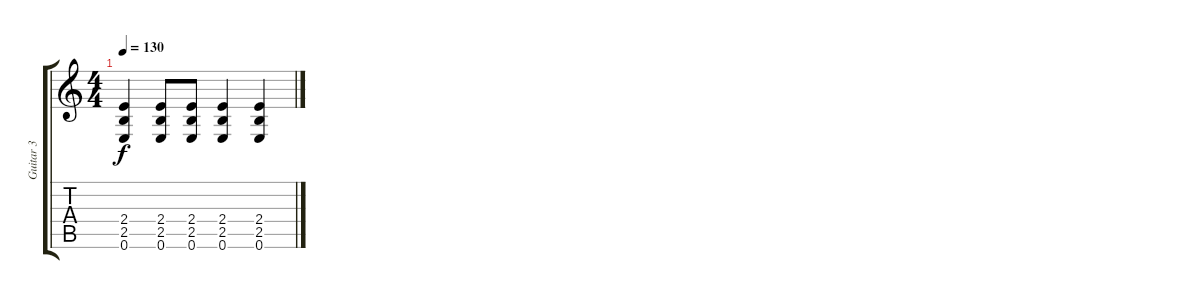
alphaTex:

\track ("Guitar 3" "Guitar 3") {instrument acousticguitarsteel}
\staff {score tabs}
\tuning (E4 B3 G3 D3 A2 E2) {hide}
\ts (4 4)
\tempo 130
\clef g2
\ks c
(2.4 2.5 0.6).4{dy f} (2.4 2.5 0.6).8 (2.4 2.5 0.6).8 (2.4 2.5 0.6).4 (2.4 2.5 0.6).4
